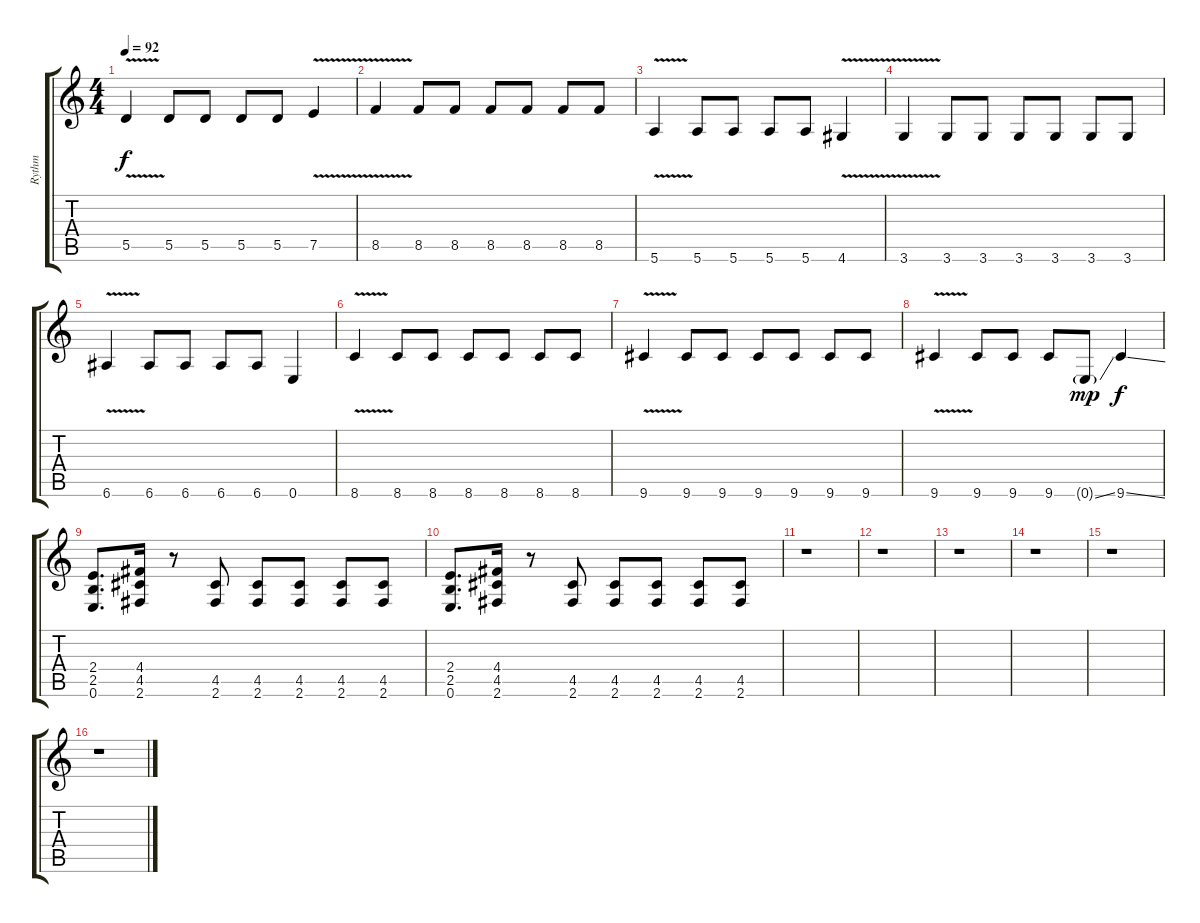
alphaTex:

\track ("Rythm" "Rythm") {instrument overdrivenguitar}
\staff {score tabs}
\tuning (E4 B3 G3 D3 A2 E2) {hide}
\ts (4 4)
\tempo 92
\clef g2
\ks c
5.5{v}.4{dy f} 5.5.8 5.5.8 5.5.8 5.5.8 7.5{v}.4 |
8.5{v}.4 8.5.8 8.5.8 8.5.8 8.5.8 8.5.8 8.5.8 |
5.6{v}.4 5.6.8 5.6.8 5.6.8 5.6.8 4.6{v}.4 |
3.6{v}.4 3.6.8 3.6.8 3.6.8 3.6.8 3.6.8 3.6.8 |
6.6{v}.4 6.6.8 6.6.8 6.6.8 6.6.8 0.6.4 |
8.6{v}.4 8.6.8 8.6.8 8.6.8 8.6.8 8.6.8 8.6.8 |
9.6{v}.4 9.6.8 9.6.8 9.6.8 9.6.8 9.6.8 9.6.8 |
9.6{v}.4 9.6.8 9.6.8 9.6.8 0.6{ss g}.8{dy mp} 9.6{ss}.4{dy f} |
(2.4 2.5 0.6).8{d} (4.4 4.5 2.6).16 r.8 (4.5 2.6).8 (4.5 2.6).8 (4.5 2.6).8 (4.5 2.6).8 (4.5 2.6).8 |
(2.4 2.5 0.6).8{d} (4.4 4.5 2.6).16 r.8 (4.5 2.6).8 (4.5 2.6).8 (4.5 2.6).8 (4.5 2.6).8 (4.5 2.6).8 |
r.1 |
r.1 |
r.1 |
r.1 |
r.1 |
r.1
